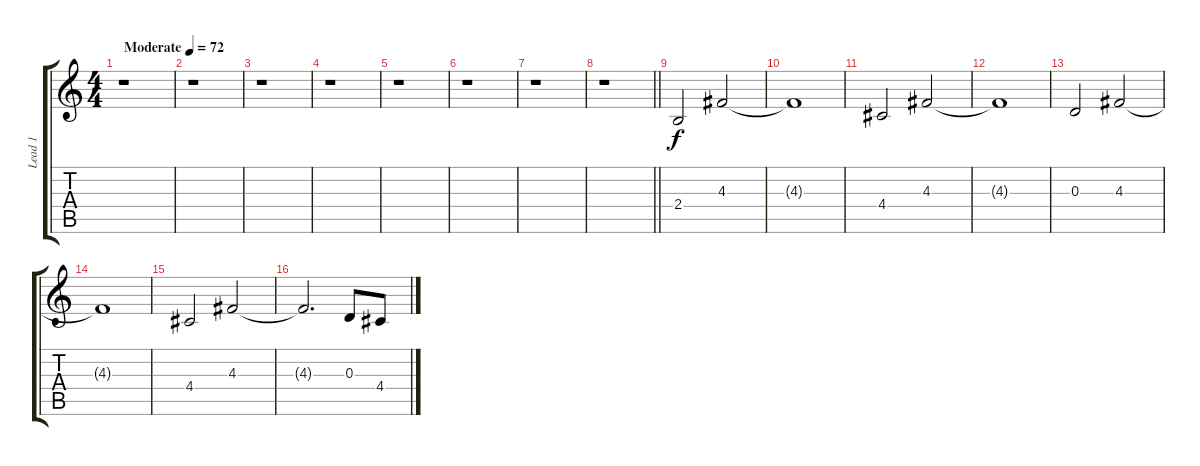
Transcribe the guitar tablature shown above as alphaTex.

\track ("Lead 1" "Lead 1") {instrument distortionguitar}
\staff {score tabs}
\tuning (B3 Gb3 D3 A2 E2 B1) {hide}
\ts (4 4)
\tempo (72 "Moderate")
\clef g2
\ks c
r.1{dy f instrument distortionguitar} |
r.1 |
r.1 |
r.1 |
r.1 |
r.1 |
r.1 |
\barLineRight lightlight
r.1 |
2.4.2 4.3.2 |
4.3{t}.1 |
4.4.2 4.3.2 |
4.3{t}.1 |
0.3.2 4.3.2 |
4.3{t}.1 |
4.4.2 4.3.2 |
4.3{t}.2{d} 0.3.8 4.4.8
